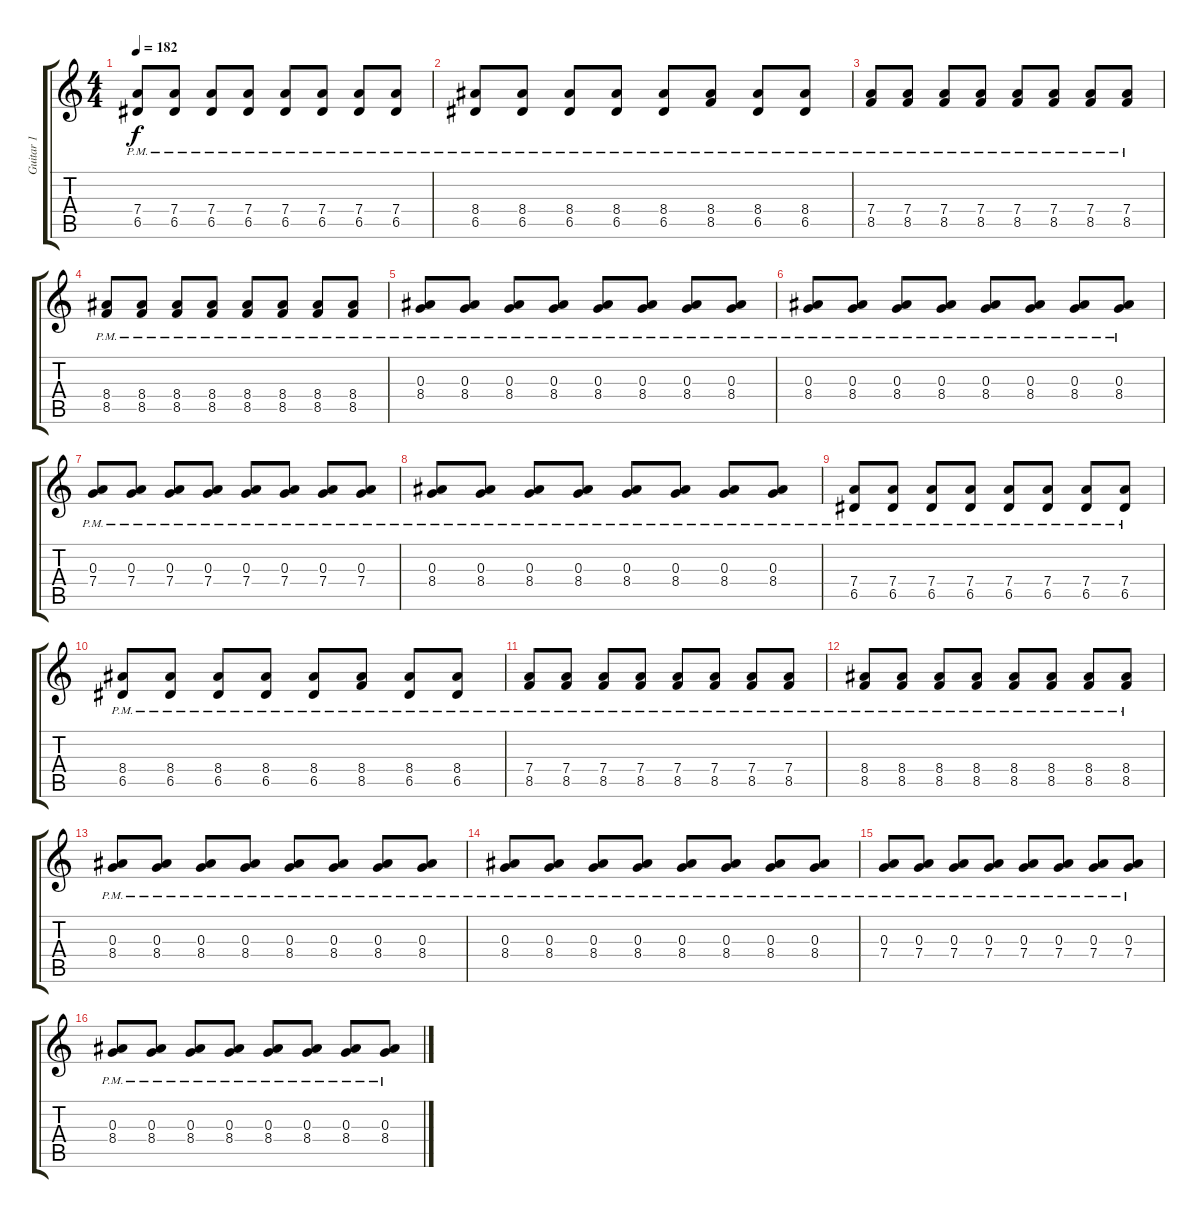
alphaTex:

\track ("Guitar 1" "Guitar 1") {instrument distortionguitar}
\staff {score tabs}
\tuning (E4 B3 G3 D3 A2 D2) {hide}
\ts (4 4)
\tempo 182
\clef g2
\ks c
(7.4{pm} 6.5{pm}).8{dy f} (7.4{pm} 6.5{pm}).8 (7.4{pm} 6.5{pm}).8 (7.4{pm} 6.5{pm}).8 (7.4{pm} 6.5{pm}).8 (7.4{pm} 6.5{pm}).8 (7.4{pm} 6.5{pm}).8 (7.4{pm} 6.5{pm}).8 |
(8.4{pm} 6.5{pm}).8 (8.4{pm} 6.5{pm}).8 (8.4{pm} 6.5{pm}).8 (8.4{pm} 6.5{pm}).8 (8.4{pm} 6.5{pm}).8 (8.4{pm} 8.5{pm}).8 (8.4{pm} 6.5{pm}).8 (8.4{pm} 6.5{pm}).8 |
(7.4{pm} 8.5{pm}).8 (7.4{pm} 8.5{pm}).8 (7.4{pm} 8.5{pm}).8 (7.4{pm} 8.5{pm}).8 (7.4{pm} 8.5{pm}).8 (7.4{pm} 8.5{pm}).8 (7.4{pm} 8.5{pm}).8 (7.4{pm} 8.5{pm}).8 |
(8.4{pm} 8.5{pm}).8 (8.4{pm} 8.5{pm}).8 (8.4{pm} 8.5{pm}).8 (8.4{pm} 8.5{pm}).8 (8.4{pm} 8.5{pm}).8 (8.4{pm} 8.5{pm}).8 (8.4{pm} 8.5{pm}).8 (8.4{pm} 8.5{pm}).8 |
(0.3{pm} 8.4{pm}).8 (0.3{pm} 8.4{pm}).8 (0.3{pm} 8.4{pm}).8 (0.3{pm} 8.4{pm}).8 (0.3{pm} 8.4{pm}).8 (0.3{pm} 8.4{pm}).8 (0.3{pm} 8.4{pm}).8 (0.3{pm} 8.4{pm}).8 |
(0.3{pm} 8.4{pm}).8 (0.3{pm} 8.4{pm}).8 (0.3{pm} 8.4{pm}).8 (0.3{pm} 8.4{pm}).8 (0.3{pm} 8.4{pm}).8 (0.3{pm} 8.4{pm}).8 (0.3{pm} 8.4{pm}).8 (0.3{pm} 8.4{pm}).8 |
(0.3{pm} 7.4{pm}).8 (0.3{pm} 7.4{pm}).8 (0.3{pm} 7.4{pm}).8 (0.3{pm} 7.4{pm}).8 (0.3{pm} 7.4{pm}).8 (0.3{pm} 7.4{pm}).8 (0.3{pm} 7.4{pm}).8 (0.3{pm} 7.4{pm}).8 |
(0.3{pm} 8.4{pm}).8 (0.3{pm} 8.4{pm}).8 (0.3{pm} 8.4{pm}).8 (0.3{pm} 8.4{pm}).8 (0.3{pm} 8.4{pm}).8 (0.3{pm} 8.4{pm}).8 (0.3{pm} 8.4{pm}).8 (0.3{pm} 8.4{pm}).8 |
(7.4{pm} 6.5{pm}).8 (7.4{pm} 6.5{pm}).8 (7.4{pm} 6.5{pm}).8 (7.4{pm} 6.5{pm}).8 (7.4{pm} 6.5{pm}).8 (7.4{pm} 6.5{pm}).8 (7.4{pm} 6.5{pm}).8 (7.4{pm} 6.5{pm}).8 |
(8.4{pm} 6.5{pm}).8 (8.4{pm} 6.5{pm}).8 (8.4{pm} 6.5{pm}).8 (8.4{pm} 6.5{pm}).8 (8.4{pm} 6.5{pm}).8 (8.4{pm} 8.5{pm}).8 (8.4{pm} 6.5{pm}).8 (8.4{pm} 6.5{pm}).8 |
(7.4{pm} 8.5{pm}).8 (7.4{pm} 8.5{pm}).8 (7.4{pm} 8.5{pm}).8 (7.4{pm} 8.5{pm}).8 (7.4{pm} 8.5{pm}).8 (7.4{pm} 8.5{pm}).8 (7.4{pm} 8.5{pm}).8 (7.4{pm} 8.5{pm}).8 |
(8.4{pm} 8.5{pm}).8 (8.4{pm} 8.5{pm}).8 (8.4{pm} 8.5{pm}).8 (8.4{pm} 8.5{pm}).8 (8.4{pm} 8.5{pm}).8 (8.4{pm} 8.5{pm}).8 (8.4{pm} 8.5{pm}).8 (8.4{pm} 8.5{pm}).8 |
(0.3{pm} 8.4{pm}).8 (0.3{pm} 8.4{pm}).8 (0.3{pm} 8.4{pm}).8 (0.3{pm} 8.4{pm}).8 (0.3{pm} 8.4{pm}).8 (0.3{pm} 8.4{pm}).8 (0.3{pm} 8.4{pm}).8 (0.3{pm} 8.4{pm}).8 |
(0.3{pm} 8.4{pm}).8 (0.3{pm} 8.4{pm}).8 (0.3{pm} 8.4{pm}).8 (0.3{pm} 8.4{pm}).8 (0.3{pm} 8.4{pm}).8 (0.3{pm} 8.4{pm}).8 (0.3{pm} 8.4{pm}).8 (0.3{pm} 8.4{pm}).8 |
(0.3{pm} 7.4{pm}).8 (0.3{pm} 7.4{pm}).8 (0.3{pm} 7.4{pm}).8 (0.3{pm} 7.4{pm}).8 (0.3{pm} 7.4{pm}).8 (0.3{pm} 7.4{pm}).8 (0.3{pm} 7.4{pm}).8 (0.3{pm} 7.4{pm}).8 |
(0.3{pm} 8.4{pm}).8 (0.3{pm} 8.4{pm}).8 (0.3{pm} 8.4{pm}).8 (0.3{pm} 8.4{pm}).8 (0.3{pm} 8.4{pm}).8 (0.3{pm} 8.4{pm}).8 (0.3{pm} 8.4{pm}).8 (0.3{pm} 8.4{pm}).8
